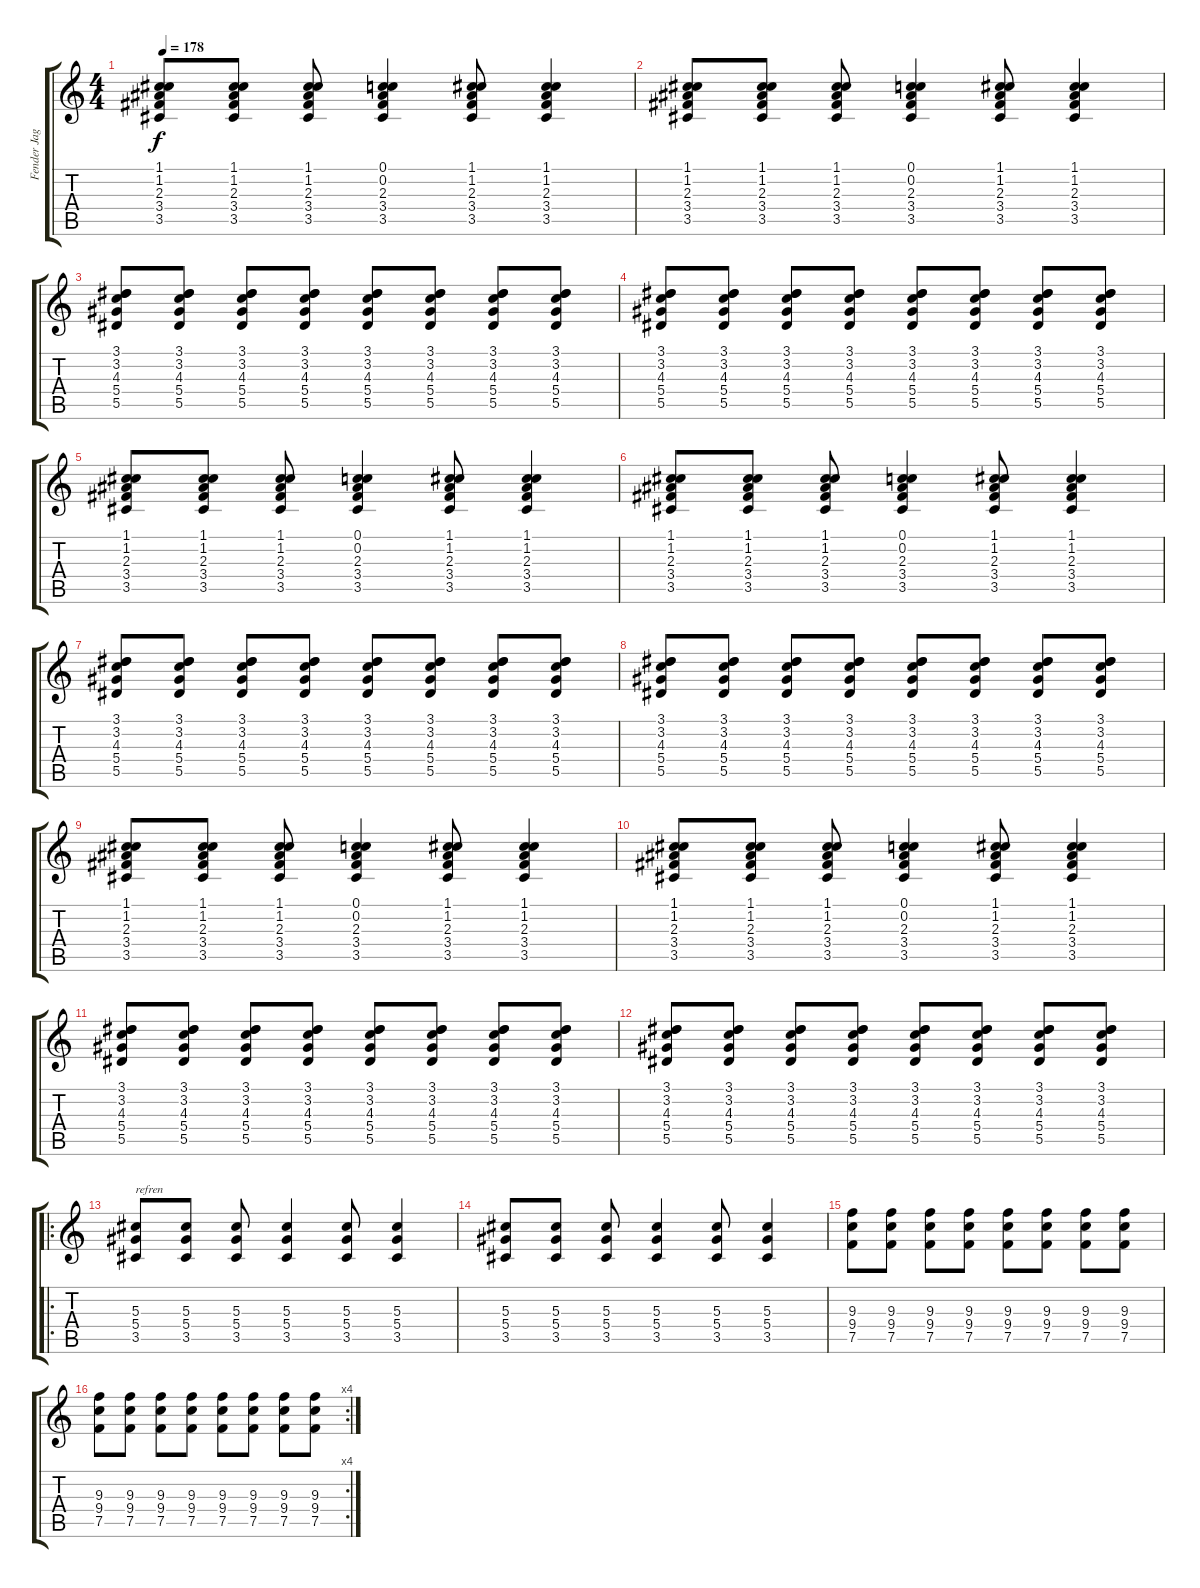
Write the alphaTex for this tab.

\track ("Fender Jaguar 1" "Fender Jag") {instrument overdrivenguitar}
\staff {score tabs}
\tuning (C4 C4 Ab3 Eb3 Bb2 F2) {hide}
\ts (4 4)
\tempo 178
\clef g2
\ks c
(1.1 1.2 2.3 3.4 3.5).8{dy f} (1.1 1.2 2.3 3.4 3.5).8 (1.1 1.2 2.3 3.4 3.5).8 (0.1 0.2 2.3 3.4 3.5).4 (1.1 1.2 2.3 3.4 3.5).8 (1.1 1.2 2.3 3.4 3.5).4 |
(1.1 1.2 2.3 3.4 3.5).8 (1.1 1.2 2.3 3.4 3.5).8 (1.1 1.2 2.3 3.4 3.5).8 (0.1 0.2 2.3 3.4 3.5).4 (1.1 1.2 2.3 3.4 3.5).8 (1.1 1.2 2.3 3.4 3.5).4 |
(3.1 3.2 4.3 5.4 5.5).8 (3.1 3.2 4.3 5.4 5.5).8 (3.1 3.2 4.3 5.4 5.5).8 (3.1 3.2 4.3 5.4 5.5).8 (3.1 3.2 4.3 5.4 5.5).8 (3.1 3.2 4.3 5.4 5.5).8 (3.1 3.2 4.3 5.4 5.5).8 (3.1 3.2 4.3 5.4 5.5).8 |
(3.1 3.2 4.3 5.4 5.5).8 (3.1 3.2 4.3 5.4 5.5).8 (3.1 3.2 4.3 5.4 5.5).8 (3.1 3.2 4.3 5.4 5.5).8 (3.1 3.2 4.3 5.4 5.5).8 (3.1 3.2 4.3 5.4 5.5).8 (3.1 3.2 4.3 5.4 5.5).8 (3.1 3.2 4.3 5.4 5.5).8 |
(1.1 1.2 2.3 3.4 3.5).8 (1.1 1.2 2.3 3.4 3.5).8 (1.1 1.2 2.3 3.4 3.5).8 (0.1 0.2 2.3 3.4 3.5).4 (1.1 1.2 2.3 3.4 3.5).8 (1.1 1.2 2.3 3.4 3.5).4 |
(1.1 1.2 2.3 3.4 3.5).8 (1.1 1.2 2.3 3.4 3.5).8 (1.1 1.2 2.3 3.4 3.5).8 (0.1 0.2 2.3 3.4 3.5).4 (1.1 1.2 2.3 3.4 3.5).8 (1.1 1.2 2.3 3.4 3.5).4 |
(3.1 3.2 4.3 5.4 5.5).8 (3.1 3.2 4.3 5.4 5.5).8 (3.1 3.2 4.3 5.4 5.5).8 (3.1 3.2 4.3 5.4 5.5).8 (3.1 3.2 4.3 5.4 5.5).8 (3.1 3.2 4.3 5.4 5.5).8 (3.1 3.2 4.3 5.4 5.5).8 (3.1 3.2 4.3 5.4 5.5).8 |
(3.1 3.2 4.3 5.4 5.5).8 (3.1 3.2 4.3 5.4 5.5).8 (3.1 3.2 4.3 5.4 5.5).8 (3.1 3.2 4.3 5.4 5.5).8 (3.1 3.2 4.3 5.4 5.5).8 (3.1 3.2 4.3 5.4 5.5).8 (3.1 3.2 4.3 5.4 5.5).8 (3.1 3.2 4.3 5.4 5.5).8 |
(1.1 1.2 2.3 3.4 3.5).8 (1.1 1.2 2.3 3.4 3.5).8 (1.1 1.2 2.3 3.4 3.5).8 (0.1 0.2 2.3 3.4 3.5).4 (1.1 1.2 2.3 3.4 3.5).8 (1.1 1.2 2.3 3.4 3.5).4 |
(1.1 1.2 2.3 3.4 3.5).8 (1.1 1.2 2.3 3.4 3.5).8 (1.1 1.2 2.3 3.4 3.5).8 (0.1 0.2 2.3 3.4 3.5).4 (1.1 1.2 2.3 3.4 3.5).8 (1.1 1.2 2.3 3.4 3.5).4 |
(3.1 3.2 4.3 5.4 5.5).8 (3.1 3.2 4.3 5.4 5.5).8 (3.1 3.2 4.3 5.4 5.5).8 (3.1 3.2 4.3 5.4 5.5).8 (3.1 3.2 4.3 5.4 5.5).8 (3.1 3.2 4.3 5.4 5.5).8 (3.1 3.2 4.3 5.4 5.5).8 (3.1 3.2 4.3 5.4 5.5).8 |
(3.1 3.2 4.3 5.4 5.5).8 (3.1 3.2 4.3 5.4 5.5).8 (3.1 3.2 4.3 5.4 5.5).8 (3.1 3.2 4.3 5.4 5.5).8 (3.1 3.2 4.3 5.4 5.5).8 (3.1 3.2 4.3 5.4 5.5).8 (3.1 3.2 4.3 5.4 5.5).8 (3.1 3.2 4.3 5.4 5.5).8 |
\ro
(5.3 5.4 3.5).8{txt "refren"} (5.3 5.4 3.5).8 (5.3 5.4 3.5).8 (5.3 5.4 3.5).4 (5.3 5.4 3.5).8 (5.3 5.4 3.5).4 |
(5.3 5.4 3.5).8 (5.3 5.4 3.5).8 (5.3 5.4 3.5).8 (5.3 5.4 3.5).4 (5.3 5.4 3.5).8 (5.3 5.4 3.5).4 |
(9.3 9.4 7.5).8 (9.3 9.4 7.5).8 (9.3 9.4 7.5).8 (9.3 9.4 7.5).8 (9.3 9.4 7.5).8 (9.3 9.4 7.5).8 (9.3 9.4 7.5).8 (9.3 9.4 7.5).8 |
\rc 4
(9.3 9.4 7.5).8 (9.3 9.4 7.5).8 (9.3 9.4 7.5).8 (9.3 9.4 7.5).8 (9.3 9.4 7.5).8 (9.3 9.4 7.5).8 (9.3 9.4 7.5).8 (9.3 9.4 7.5).8
